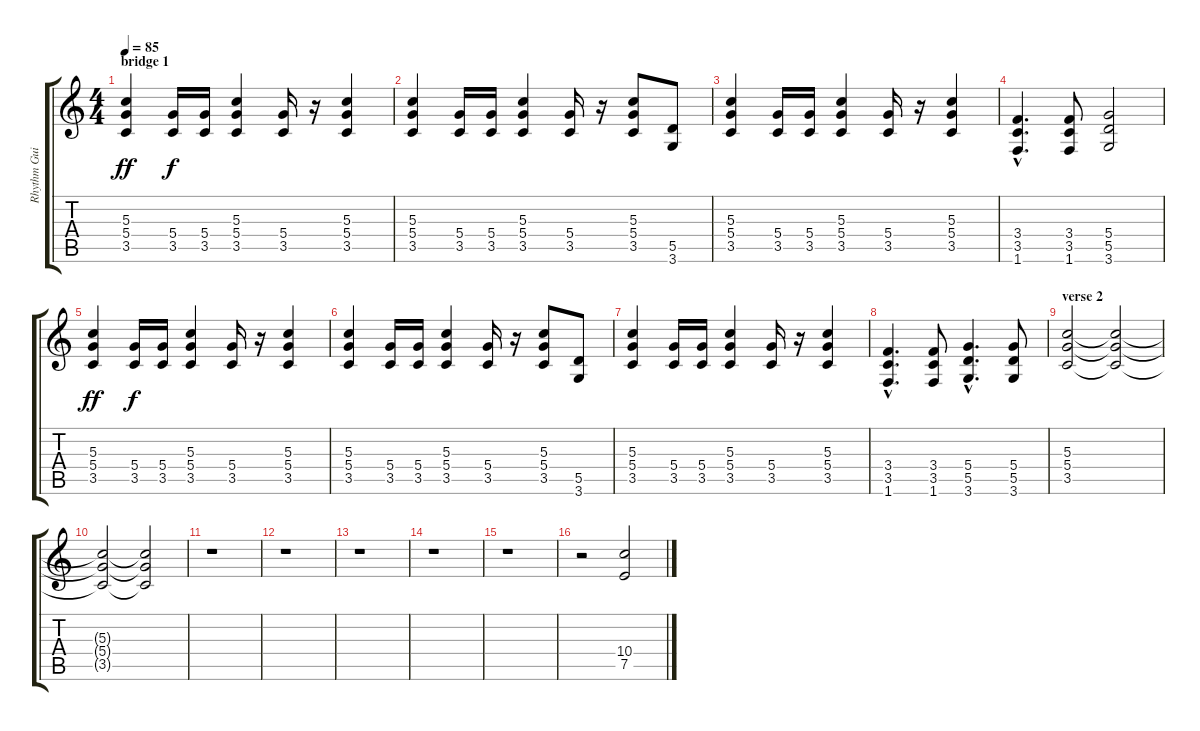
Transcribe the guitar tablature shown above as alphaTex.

\track ("Rhythm Guitar 2" "Rhythm Gui") {instrument overdrivenguitar}
\staff {score tabs}
\tuning (E4 B3 G3 D3 A2 E2) {hide}
\ts (4 4)
\section ("" "bridge 1")
\tempo 85
\clef g2
\ks c
(5.3 5.4 3.5).4{dy ff} (5.4 3.5).16{dy f} (5.4 3.5).16 (5.3 5.4 3.5).4 (5.4 3.5).16 r.16 (5.3 5.4 3.5).4 |
(5.3 5.4 3.5).4 (5.4 3.5).16 (5.4 3.5).16 (5.3 5.4 3.5).4 (5.4 3.5).16 r.16 (5.3 5.4 3.5).8 (5.5 3.6).8 |
(5.3 5.4 3.5).4 (5.4 3.5).16 (5.4 3.5).16 (5.3 5.4 3.5).4 (5.4 3.5).16 r.16 (5.3 5.4 3.5).4 |
(3.4{hac} 3.5{hac} 1.6{hac}).4{d} (3.4 3.5 1.6).8 (5.4 5.5 3.6).2 |
(5.3 5.4 3.5).4{dy ff volume 13} (5.4 3.5).16{dy f} (5.4 3.5).16 (5.3 5.4 3.5).4 (5.4 3.5).16 r.16 (5.3 5.4 3.5).4 |
(5.3 5.4 3.5).4 (5.4 3.5).16 (5.4 3.5).16 (5.3 5.4 3.5).4 (5.4 3.5).16 r.16 (5.3 5.4 3.5).8 (5.5 3.6).8 |
(5.3 5.4 3.5).4 (5.4 3.5).16 (5.4 3.5).16 (5.3 5.4 3.5).4 (5.4 3.5).16 r.16 (5.3 5.4 3.5).4 |
(3.4{hac} 3.5{hac} 1.6{hac}).4{d} (3.4 3.5 1.6).8 (5.4{hac} 5.5{hac} 3.6{hac}).4{d} (5.4 5.5 3.6).8 |
\section ("" "verse 2")
(5.3 5.4 3.5).2 (5.3{t} 5.4{t} 3.5{t}).2{volume 10} |
(5.3{t} 5.4{t} 3.5{t}).2{volume 6} (5.3{t} 5.4{t} 3.5{t}).2{volume 0} |
r.1 |
r.1 |
r.1 |
r.1 |
r.1 |
r.2 (10.4{ss} 7.5{ss}).2{volume 13}
